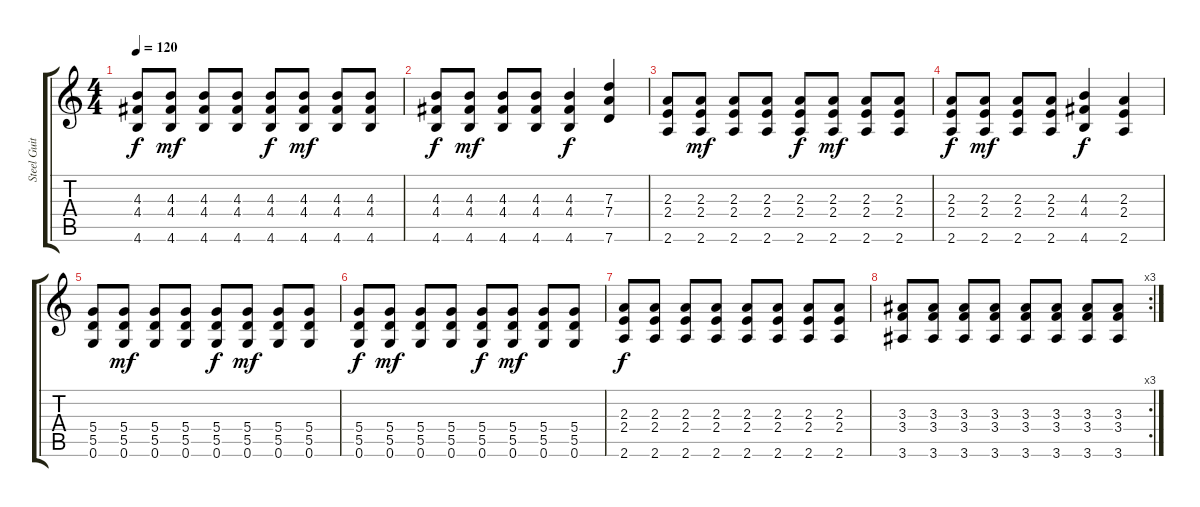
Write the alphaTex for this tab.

\track ("Steel Guitar" "Steel Guit") {instrument acousticguitarsteel}
\staff {score tabs}
\tuning (E4 B3 G3 D3 A2 G2) {hide}
\ts (4 4)
\tempo 120
\clef g2
\ks c
(4.3 4.4 4.6).8{dy f} (4.3 4.4 4.6).8{dy mf} (4.3 4.4 4.6).8 (4.3 4.4 4.6).8 (4.3 4.4 4.6).8{dy f} (4.3 4.4 4.6).8{dy mf} (4.3 4.4 4.6).8 (4.3 4.4 4.6).8 |
(4.3 4.4 4.6).8{dy f} (4.3 4.4 4.6).8{dy mf} (4.3 4.4 4.6).8 (4.3 4.4 4.6).8 (4.3 4.4 4.6).4{dy f} (7.3 7.4 7.6).4 |
(2.3 2.4 2.6).8 (2.3 2.4 2.6).8{dy mf} (2.3 2.4 2.6).8 (2.3 2.4 2.6).8 (2.3 2.4 2.6).8{dy f} (2.3 2.4 2.6).8{dy mf} (2.3 2.4 2.6).8 (2.3 2.4 2.6).8 |
(2.3 2.4 2.6).8{dy f} (2.3 2.4 2.6).8{dy mf} (2.3 2.4 2.6).8 (2.3 2.4 2.6).8 (4.3 4.4 4.6).4{dy f} (2.3 2.4 2.6).4 |
(5.4 5.5 0.6).8 (5.4 5.5 0.6).8{dy mf} (5.4 5.5 0.6).8 (5.4 5.5 0.6).8 (5.4 5.5 0.6).8{dy f} (5.4 5.5 0.6).8{dy mf} (5.4 5.5 0.6).8 (5.4 5.5 0.6).8 |
(5.4 5.5 0.6).8{dy f} (5.4 5.5 0.6).8{dy mf} (5.4 5.5 0.6).8 (5.4 5.5 0.6).8 (5.4 5.5 0.6).8{dy f} (5.4 5.5 0.6).8{dy mf} (5.4 5.5 0.6).8 (5.4 5.5 0.6).8 |
(2.3 2.4 2.6).8{dy f} (2.3 2.4 2.6).8 (2.3 2.4 2.6).8 (2.3 2.4 2.6).8 (2.3 2.4 2.6).8 (2.3 2.4 2.6).8 (2.3 2.4 2.6).8 (2.3 2.4 2.6).8 |
\rc 3
(3.3 3.4 3.6).8 (3.3 3.4 3.6).8 (3.3 3.4 3.6).8 (3.3 3.4 3.6).8 (3.3 3.4 3.6).8 (3.3 3.4 3.6).8 (3.3 3.4 3.6).8 (3.3 3.4 3.6).8
